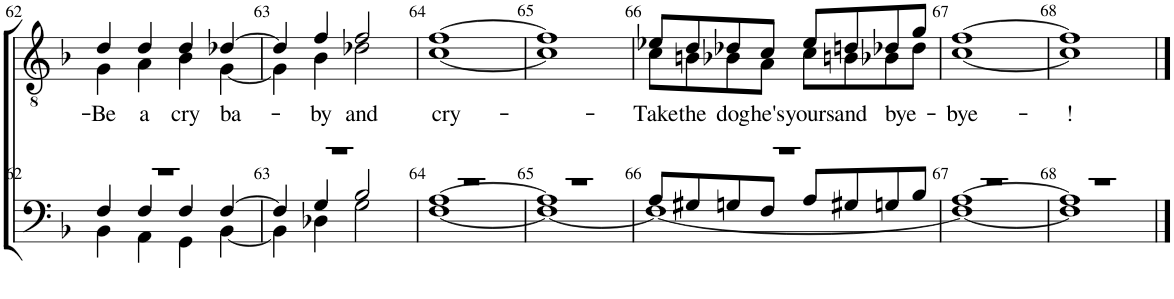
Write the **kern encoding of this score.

**kern	**kern	**text
*part2	*part1	*part1
*staff2	*staff1	*staff1
*I"BARI BASS	*I"TENOR LEAD	*
!!LO:PB:g=z
*clefF4	*clefGv2	*
*k[b-]	*k[b-]	*
*M4/4	*M4/4	*
=62	=62	=62
*^	*^	*
*	*^	*	*	*
!	!	!	!	!	!LO:LY:b
1r	4F/	4BB-\	4d/	4G\	-Be
!	!	!	!	!	!LO:LY:b
.	4F/	4AA\	4d/	4A\	a
!	!	!	!	!	!LO:LY:b
.	4F/	4GG\	4d/	4B-\	cry
!	!	!	!	!	!LO:LY:b
.	[4F/	[4BB-\	[4d-X/	[4G\	ba-
=63	=63	=63	=63	=63	=63
1r	4F/]	4BB-\]	4d-/]	4G\]	.
!	!	!	!	!	!LO:LY:b
.	4G/	4D-X\	4f/	4B-\	-by
!	!	!	!	!	!LO:LY:b
.	2B-/	2G\	2f/	2d-X\	and
=64	=64	=64	=64	=64	=64
!	!	!	!	!	!LO:LY:b
1r	[1A	[1F	[1f	[1c	cry-
=65	=65	=65	=65	=65	=65
1r	1A]	1F_	1f]	1c]	.
=66	=66	=66	=66	=66	=66
!	!	!	!	!	!LO:LY:b
1r	8A/L	1F_	8e-X/L	8c\L	-Take
!	!	!	!	!	!LO:LY:b
.	8G#X/	.	8d/	8Bn\	the
!	!	!	!	!	!LO:LY:b
.	8Gn/	.	8d-X/	8B-X\	dog
!	!	!	!	!	!LO:LY:b
.	8F/J	.	8c/J	8A\J	he's
!	!	!	!	!	!LO:LY:b
.	8A/L	.	8e-/L	8c\L	yours
!	!	!	!	!	!LO:LY:b
.	8G#X/	.	8dn/	8Bn\	and
!	!	!	!	!	!LO:LY:b
.	8Gn/	.	8d-X/	8B-X\	bye-
.	8B-/J	.	8g/J	8d-\J	.
=67	=67	=67	=67	=67	=67
!	!	!	!	!	!LO:LY:b
1r	[1A	1F_	[1f	[1c	-bye-
=68	=68	=68	=68	=68	=68
!	!	!	!	!	!LO:LY:b
1r	1A]	1F]	1f]	1c]	-!
*v	*v	*v	*	*	*
*	*v	*v	*
==	==	==
*-	*-	*-
